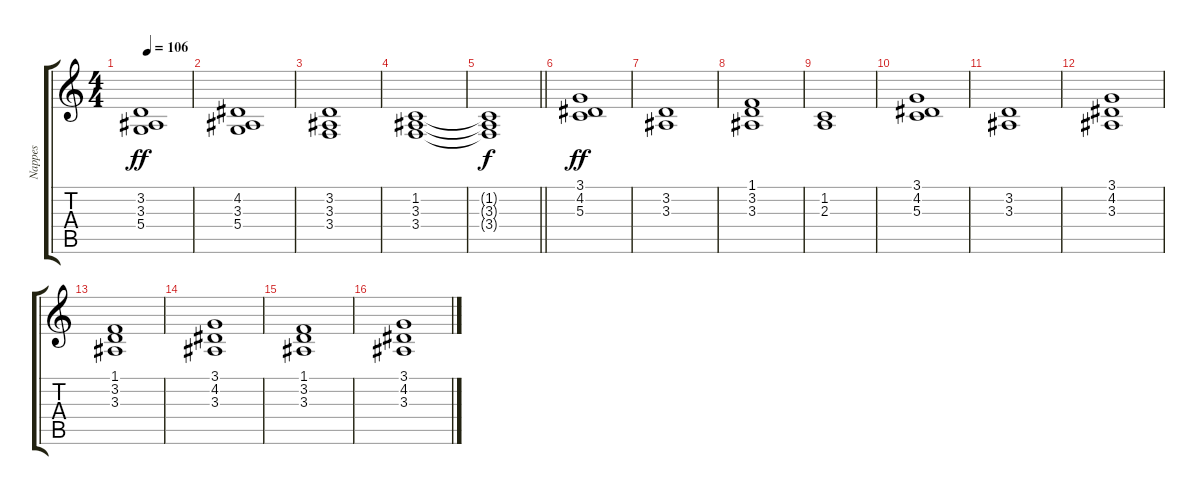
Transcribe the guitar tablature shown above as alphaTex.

\track ("Nappes" "Nappes") {instrument pad2warm}
\staff {score tabs}
\tuning (E4 B3 G3 D3 A2 E2) {hide}
\ts (4 4)
\tempo 106
\clef g2
\ks c
(3.2 3.3 5.4).1{dy ff} |
(4.2 3.3 5.4).1 |
(3.2 3.3 3.4).1 |
(1.2 3.3 3.4).1 |
\barLineRight lightlight
(1.2{t} 3.3{t} 3.4{t}).1{dy f} |
(3.1 4.2 5.3).1{dy ff} |
(3.2 3.3).1 |
(1.1 3.2 3.3).1 |
(1.2 2.3).1 |
(3.1 4.2 5.3).1 |
(3.2 3.3).1 |
(3.1 4.2 3.3).1 |
(1.1 3.2 3.3).1 |
(3.1 4.2 3.3).1 |
(1.1 3.2 3.3).1 |
(3.1 4.2 3.3).1
